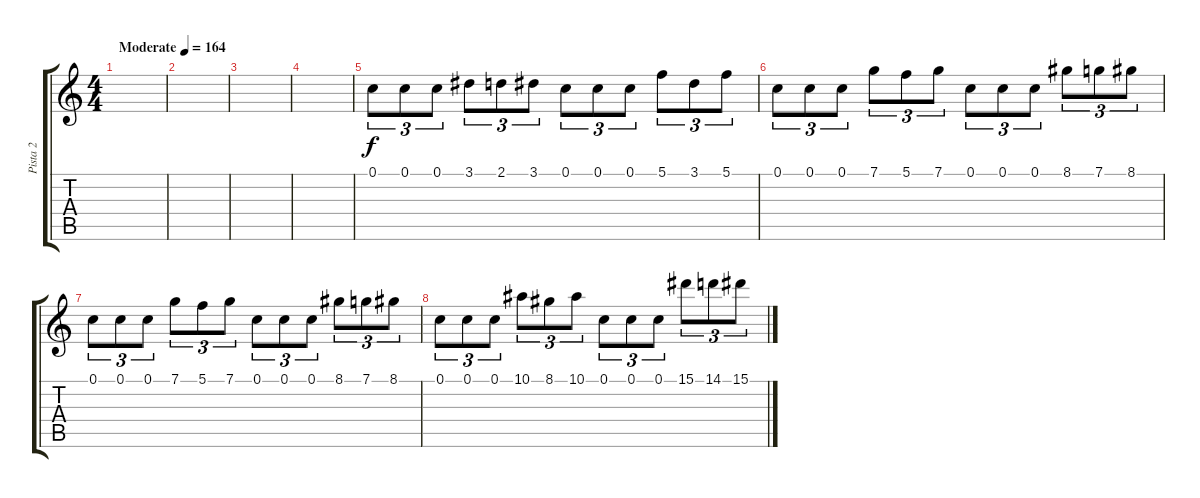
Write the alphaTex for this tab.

\track ("Pista 2" "Pista 2") {instrument overdrivenguitar}
\staff {score tabs}
\tuning (C4 G3 Eb3 Bb2 F2 C2) {hide}
\ts (4 4)
\tempo (164 "Moderate")
\clef g2
\ks c
|
|
|
|
0.1.8{tu (3 2) balance 8} 0.1.8{tu (3 2)} 0.1.8{tu (3 2)} 3.1.8{tu (3 2)} 2.1.8{tu (3 2)} 3.1.8{tu (3 2)} 0.1.8{tu (3 2)} 0.1.8{tu (3 2)} 0.1.8{tu (3 2)} 5.1.8{tu (3 2)} 3.1.8{tu (3 2)} 5.1.8{tu (3 2)} |
0.1.8{tu (3 2)} 0.1.8{tu (3 2)} 0.1.8{tu (3 2)} 7.1.8{tu (3 2)} 5.1.8{tu (3 2)} 7.1.8{tu (3 2)} 0.1.8{tu (3 2)} 0.1.8{tu (3 2)} 0.1.8{tu (3 2)} 8.1.8{tu (3 2)} 7.1.8{tu (3 2)} 8.1.8{tu (3 2)} |
0.1.8{tu (3 2)} 0.1.8{tu (3 2)} 0.1.8{tu (3 2)} 7.1.8{tu (3 2)} 5.1.8{tu (3 2)} 7.1.8{tu (3 2)} 0.1.8{tu (3 2)} 0.1.8{tu (3 2)} 0.1.8{tu (3 2)} 8.1.8{tu (3 2)} 7.1.8{tu (3 2)} 8.1.8{tu (3 2)} |
0.1.8{tu (3 2)} 0.1.8{tu (3 2)} 0.1.8{tu (3 2)} 10.1.8{tu (3 2)} 8.1.8{tu (3 2)} 10.1.8{tu (3 2)} 0.1.8{tu (3 2)} 0.1.8{tu (3 2)} 0.1.8{tu (3 2)} 15.1.8{tu (3 2)} 14.1.8{tu (3 2)} 15.1.8{tu (3 2)}
